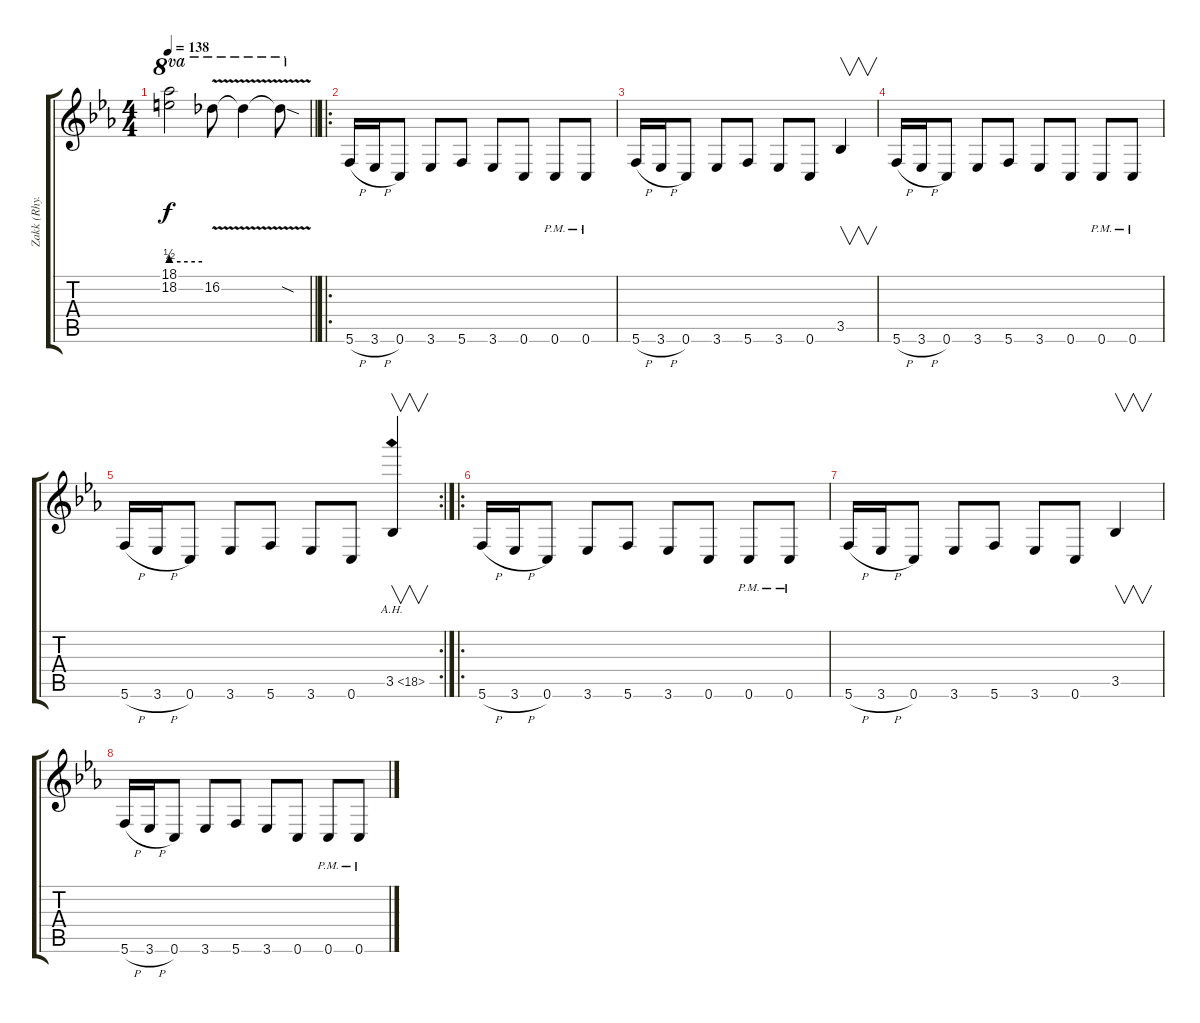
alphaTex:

\track ("Zakk (Rhy.)" "Zakk (Rhy.") {instrument distortionguitar}
\staff {score tabs}
\tuning (D4 A3 F3 C3 G2 C2) {hide}
\ts (4 4)
\tempo 138
\clef g2
\barLineRight lightlight
\ks eb
(18.1{t} 18.2{be (hold 0 2 60 2) t}).2{ot 8va dy f} 16.2{v}.8{ot 8va} 16.2{v t}.4{ot 8va} 16.2{sod t}.8{ot 8va} |
\ro
5.6{h}.16 3.6{h}.16 0.6.8 3.6.8 5.6.8 3.6.8 0.6.8 0.6{pm}.8 0.6{pm}.8 |
5.6{h}.16 3.6{h}.16 0.6.8 3.6.8 5.6.8 3.6.8 0.6.8 3.5.4{v} |
5.6{h}.16 3.6{h}.16 0.6.8 3.6.8 5.6.8 3.6.8 0.6.8 0.6{pm}.8 0.6{pm}.8 |
\rc 2
5.6{h}.16 3.6{h}.16 0.6.8 3.6.8 5.6.8 3.6.8 0.6.8 3.5{ah 15}.4{v} |
\ro
5.6{h}.16 3.6{h}.16 0.6.8 3.6.8 5.6.8 3.6.8 0.6.8 0.6{pm}.8 0.6{pm}.8 |
5.6{h}.16 3.6{h}.16 0.6.8 3.6.8 5.6.8 3.6.8 0.6.8 3.5.4{v} |
5.6{h}.16 3.6{h}.16 0.6.8 3.6.8 5.6.8 3.6.8 0.6.8 0.6{pm}.8 0.6{pm}.8
